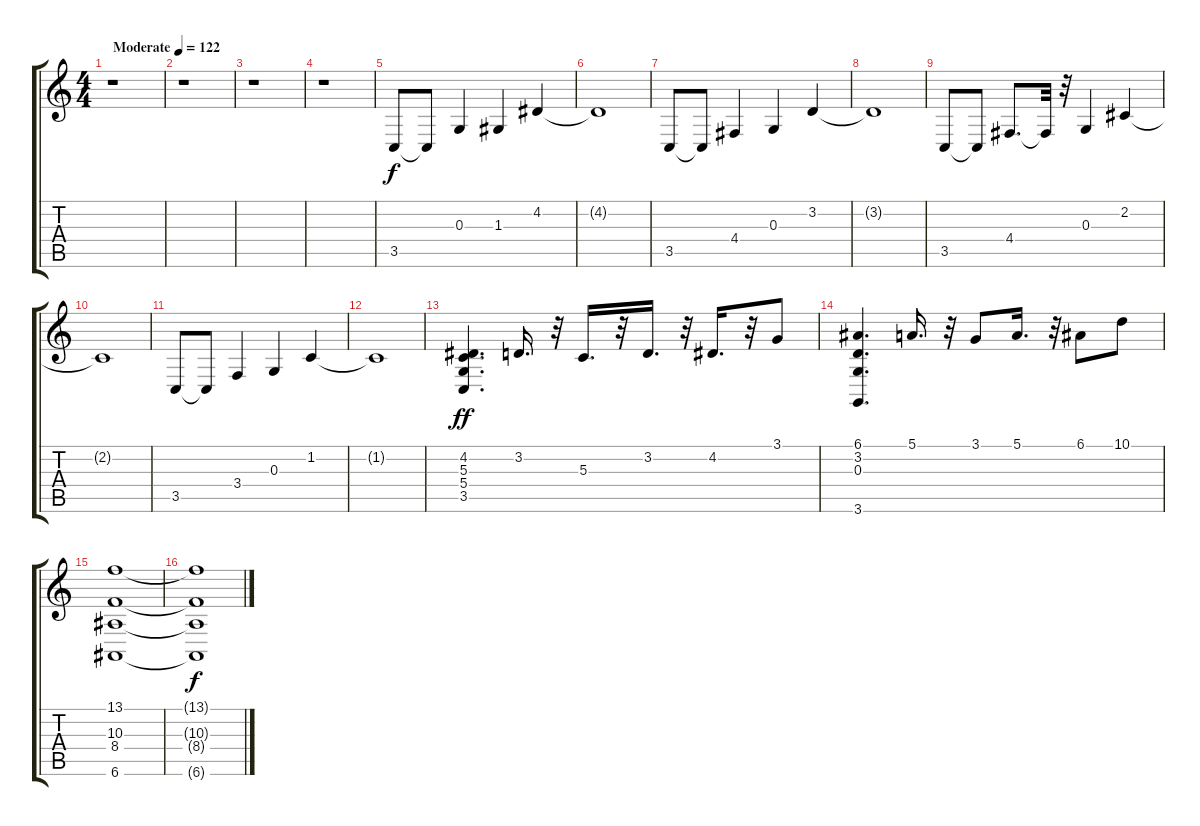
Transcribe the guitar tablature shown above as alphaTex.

\track "" {instrument stringensemble1}
\staff {score tabs}
\tuning (E4 B3 G3 D3 A2 E2) {hide}
\ts (4 4)
\tempo (122 "Moderate")
\clef g2
\ks c
r.1{dy f instrument stringensemble1} |
r.1 |
r.1 |
r.1 |
3.5.8 3.5{t}.8 0.3.4 1.3.4 4.2.4 |
4.2{t}.1 |
3.5.8 3.5{t}.8 4.4.4 0.3.4 3.2.4 |
3.2{t}.1 |
3.5.8 3.5{t}.8 4.4.8{d} 4.4{t}.32 r.32 0.3.4 2.2.4 |
2.2{t}.1 |
3.5.8 3.5{t}.8 3.4.4 0.3.4 1.2.4 |
1.2{t}.1 |
(4.2 5.3 5.4 3.5).4{d dy ff} 3.2.16{d} r.32 5.3.16{d} r.32 3.2.16{d} r.32 4.2.16{d} r.32 3.1.8 |
(6.1 3.2 0.3 3.6).4{d} 5.1.16{d} r.32 3.1.8 5.1.16{d} r.32 6.1.8 10.1.8 |
(13.1 10.3 8.4 6.6).1 |
(13.1{t} 10.3{t} 8.4{t} 6.6{t}).1{dy f}
